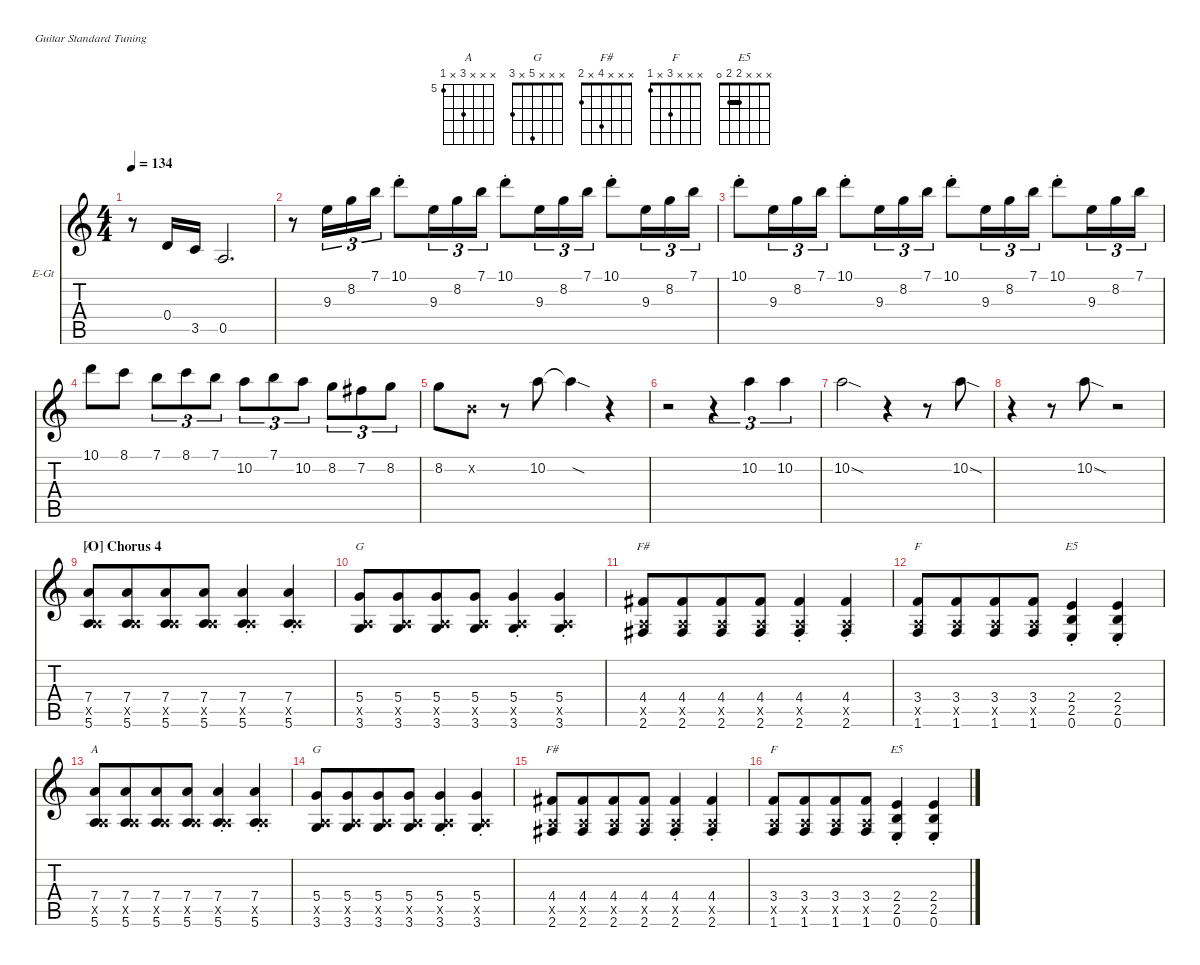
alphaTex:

\hideDynamics
\bracketExtendMode nobrackets
\firstSystemTrackNameOrientation horizontal
\otherSystemsTrackNameOrientation horizontal
\track ("E.Guitar" "E-Gt") {multiBarRest instrument distortionguitar}
\staff {score tabs}
\tuning (E4 B3 G3 D3 A2 E2)
\chord ("A" x x x 7 x 5) {firstfret 5}
\chord ("G" x x x 5 x 3)
\chord ("F#" x x x 4 x 2)
\chord ("F" x x x 3 x 1)
\chord ("E5" x x x 2 2 0) {barre 2}
\ts (4 4)
\tempo 134
\clef g2
\ks aminor
r.8{dy mf} 0.4.16 3.5.16 0.5.2{d} |
r.8 9.3.16{tu (3 2)} 8.2.16{tu (3 2)} 7.1.16{tu (3 2)} 10.1{st}.8{beam merge} 9.3.16{tu (3 2) beam merge} 8.2.16{tu (3 2) beam merge} 7.1.16{tu (3 2)} 10.1{st}.8{beam merge} 9.3.16{tu (3 2) beam merge} 8.2.16{tu (3 2) beam merge} 7.1.16{tu (3 2)} 10.1{st}.8{beam merge} 9.3.16{tu (3 2) beam merge} 8.2.16{tu (3 2) beam merge} 7.1.16{tu (3 2)} |
10.1{st}.8{beam merge} 9.3.16{tu (3 2) beam merge} 8.2.16{tu (3 2) beam merge} 7.1.16{tu (3 2)} 10.1{st}.8{beam merge} 9.3.16{tu (3 2) beam merge} 8.2.16{tu (3 2) beam merge} 7.1.16{tu (3 2)} 10.1{st}.8{beam merge} 9.3.16{tu (3 2) beam merge} 8.2.16{tu (3 2) beam merge} 7.1.16{tu (3 2)} 10.1{st}.8{beam merge} 9.3.16{tu (3 2) beam merge} 8.2.16{tu (3 2) beam merge} 7.1.16{tu (3 2)} |
10.1.8 8.1.8 7.1.8{tu (3 2)} 8.1.8{tu (3 2)} 7.1.8{tu (3 2)} 10.2.8{tu (3 2)} 7.1.8{tu (3 2)} 10.2.8{tu (3 2)} 8.2.8{tu (3 2)} 7.2.8{tu (3 2)} 8.2.8{tu (3 2)} |
8.2.8 0.2{x}.8 r.8 10.2.8 10.2{sod t}.4 r.4 |
r.2 r.4{tu (3 2)} 10.2.4{tu (3 2)} 10.2.4{tu (3 2)} |
10.2{sod}.2 r.4 r.8 10.2{sod}.8 |
r.4 r.8 10.2{sod}.8 r.2 |
\section ("O" "Chorus 4")
(5.6 7.4 0.5{x}).8{ch "A" dy f beam merge} (5.6 7.4 0.5{x}).8{beam merge} (5.6 7.4 0.5{x}).8{beam merge} (5.6 7.4 0.5{x}).8 (5.6{st} 7.4{st} 0.5{st x}).4 (5.6{st} 7.4{st} 0.5{st x}).4 |
(3.6 5.4 0.5{x}).8{ch "G" beam merge} (3.6 5.4 0.5{x}).8{beam merge} (3.6 5.4 0.5{x}).8{beam merge} (3.6 5.4 0.5{x}).8 (3.6{st} 5.4{st} 0.5{st x}).4 (3.6{st} 5.4{st} 0.5{st x}).4 |
(2.6 4.4 0.5{x}).8{ch "F#" beam merge} (2.6 4.4 0.5{x}).8{beam merge} (2.6 4.4 0.5{x}).8{beam merge} (2.6 4.4 0.5{x}).8 (2.6{st} 4.4{st} 0.5{st x}).4 (2.6{st} 4.4{st} 0.5{st x}).4 |
(1.6 3.4 0.5{x}).8{ch "F" beam merge} (1.6 3.4 0.5{x}).8{beam merge} (1.6 3.4 0.5{x}).8{beam merge} (1.6 3.4 0.5{x}).8 (0.6{st} 2.4{st} 2.5{st}).4{ch "E5"} (0.6{st} 2.4{st} 2.5{st}).4 |
(5.6 7.4 0.5{x}).8{ch "A" beam merge} (5.6 7.4 0.5{x}).8{beam merge} (5.6 7.4 0.5{x}).8{beam merge} (5.6 7.4 0.5{x}).8 (5.6{st} 7.4{st} 0.5{st x}).4 (5.6{st} 7.4{st} 0.5{st x}).4 |
(3.6 5.4 0.5{x}).8{ch "G" beam merge} (3.6 5.4 0.5{x}).8{beam merge} (3.6 5.4 0.5{x}).8{beam merge} (3.6 5.4 0.5{x}).8 (3.6{st} 5.4{st} 0.5{st x}).4 (3.6{st} 5.4{st} 0.5{st x}).4 |
(2.6 4.4 0.5{x}).8{ch "F#" beam merge} (2.6 4.4 0.5{x}).8{beam merge} (2.6 4.4 0.5{x}).8{beam merge} (2.6 4.4 0.5{x}).8 (2.6{st} 4.4{st} 0.5{st x}).4 (2.6{st} 4.4{st} 0.5{st x}).4 |
(1.6 3.4 0.5{x}).8{ch "F" beam merge} (1.6 3.4 0.5{x}).8{beam merge} (1.6 3.4 0.5{x}).8{beam merge} (1.6 3.4 0.5{x}).8 (0.6{st} 2.4{st} 2.5{st}).4{ch "E5"} (0.6{st} 2.4{st} 2.5{st}).4
